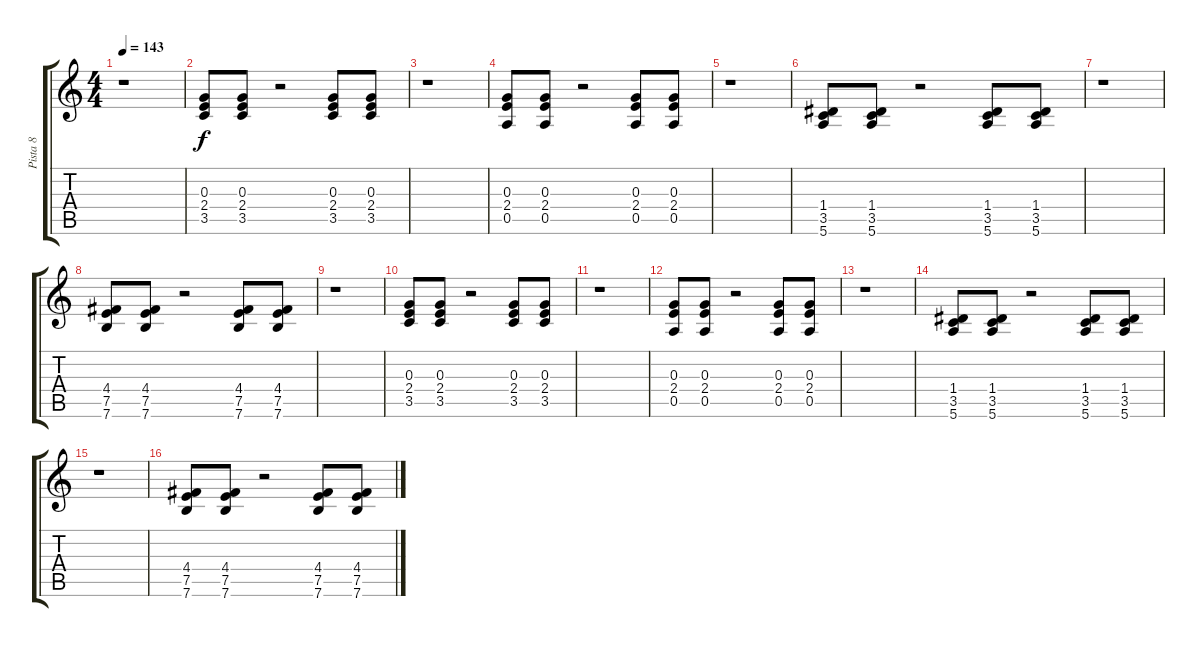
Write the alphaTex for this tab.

\track ("Pista 8" "Pista 8") {instrument distortionguitar}
\staff {score tabs}
\tuning (E4 B3 G3 D3 A2 E2) {hide}
\ts (4 4)
\tempo 143
\clef g2
\ks c
r.1{dy f} |
(0.3 2.4 3.5).8 (0.3 2.4 3.5).8 r.2 (0.3 2.4 3.5).8 (0.3 2.4 3.5).8 |
r.1 |
(0.3 2.4 0.5).8 (0.3 2.4 0.5).8 r.2 (0.3 2.4 0.5).8 (0.3 2.4 0.5).8 |
r.1 |
(1.4 3.5 5.6).8 (1.4 3.5 5.6).8 r.2 (1.4 3.5 5.6).8 (1.4 3.5 5.6).8 |
r.1 |
(4.4 7.5 7.6).8 (4.4 7.5 7.6).8 r.2 (4.4 7.5 7.6).8 (4.4 7.5 7.6).8 |
r.1 |
(0.3 2.4 3.5).8 (0.3 2.4 3.5).8 r.2 (0.3 2.4 3.5).8 (0.3 2.4 3.5).8 |
r.1 |
(0.3 2.4 0.5).8 (0.3 2.4 0.5).8 r.2 (0.3 2.4 0.5).8 (0.3 2.4 0.5).8 |
r.1 |
(1.4 3.5 5.6).8 (1.4 3.5 5.6).8 r.2 (1.4 3.5 5.6).8 (1.4 3.5 5.6).8 |
r.1 |
(4.4 7.5 7.6).8 (4.4 7.5 7.6).8 r.2 (4.4 7.5 7.6).8 (4.4 7.5 7.6).8
